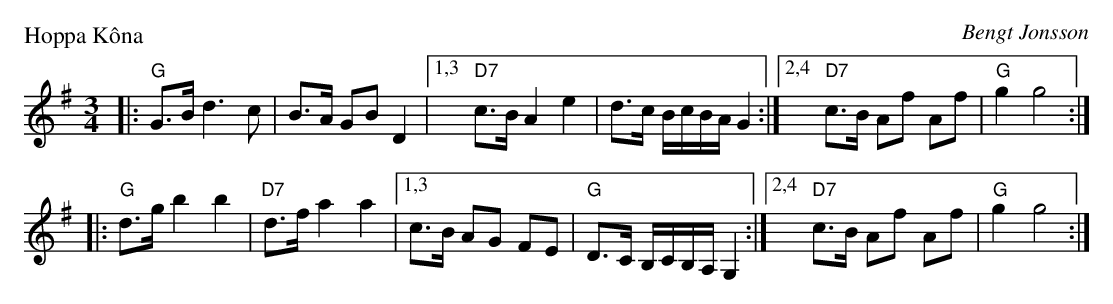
X:1
P: Hoppa K\^ona
O: Bengt Jonsson
M: 3/4
L: 1/8
K: G
|: "G"G>B d3 c | B>A GB D2 |1,3 " D7"c>B A2 e2 | d>c B/c/B/A/ G2 \
                          :|2,4 " D7"c>B Af Af | "G"g2 g4 :|
|: "G"d>g b2 b2 | "D7"d>f a2 a2 |1,3 c>B AG FE | "G"D>C B,/C/B,/A,/ G,2 \
                               :|2,4 " D7"c>B Af Af | "G"g2 g4 :|
